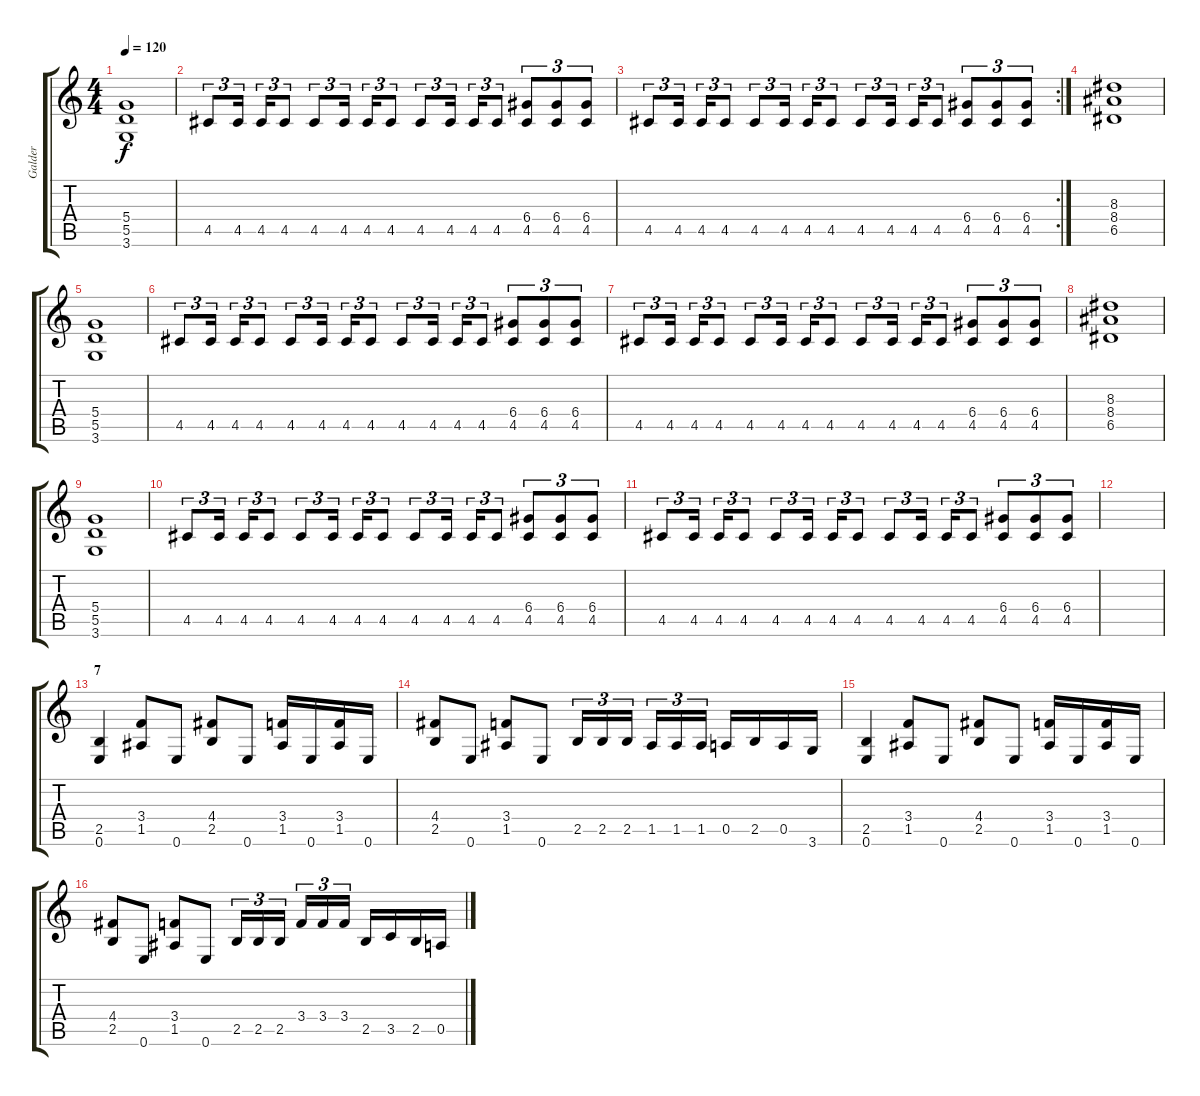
\track ("Galder" "Galder") {instrument distortionguitar}
\staff {score tabs}
\tuning (E4 B3 G3 D3 A2 E2) {hide}
\ts (4 4)
\tempo 120
\clef g2
\ks c
(5.4 5.5 3.6).1{dy f} |
4.5.8{tu (3 2)} 4.5.16{tu (3 2)} 4.5.16{tu (3 2)} 4.5.8{tu (3 2)} 4.5.8{tu (3 2)} 4.5.16{tu (3 2)} 4.5.16{tu (3 2)} 4.5.8{tu (3 2)} 4.5.8{tu (3 2)} 4.5.16{tu (3 2)} 4.5.16{tu (3 2)} 4.5.8{tu (3 2)} (6.4 4.5).8{tu (3 2)} (6.4 4.5).8{tu (3 2)} (6.4 4.5).8{tu (3 2)} |
\rc 2
4.5.8{tu (3 2)} 4.5.16{tu (3 2)} 4.5.16{tu (3 2)} 4.5.8{tu (3 2)} 4.5.8{tu (3 2)} 4.5.16{tu (3 2)} 4.5.16{tu (3 2)} 4.5.8{tu (3 2)} 4.5.8{tu (3 2)} 4.5.16{tu (3 2)} 4.5.16{tu (3 2)} 4.5.8{tu (3 2)} (6.4 4.5).8{tu (3 2)} (6.4 4.5).8{tu (3 2)} (6.4 4.5).8{tu (3 2)} |
(8.3 8.4 6.5).1 |
(5.4 5.5 3.6).1 |
4.5.8{tu (3 2)} 4.5.16{tu (3 2)} 4.5.16{tu (3 2)} 4.5.8{tu (3 2)} 4.5.8{tu (3 2)} 4.5.16{tu (3 2)} 4.5.16{tu (3 2)} 4.5.8{tu (3 2)} 4.5.8{tu (3 2)} 4.5.16{tu (3 2)} 4.5.16{tu (3 2)} 4.5.8{tu (3 2)} (6.4 4.5).8{tu (3 2)} (6.4 4.5).8{tu (3 2)} (6.4 4.5).8{tu (3 2)} |
4.5.8{tu (3 2)} 4.5.16{tu (3 2)} 4.5.16{tu (3 2)} 4.5.8{tu (3 2)} 4.5.8{tu (3 2)} 4.5.16{tu (3 2)} 4.5.16{tu (3 2)} 4.5.8{tu (3 2)} 4.5.8{tu (3 2)} 4.5.16{tu (3 2)} 4.5.16{tu (3 2)} 4.5.8{tu (3 2)} (6.4 4.5).8{tu (3 2)} (6.4 4.5).8{tu (3 2)} (6.4 4.5).8{tu (3 2)} |
(8.3 8.4 6.5).1 |
(5.4 5.5 3.6).1 |
4.5.8{tu (3 2)} 4.5.16{tu (3 2)} 4.5.16{tu (3 2)} 4.5.8{tu (3 2)} 4.5.8{tu (3 2)} 4.5.16{tu (3 2)} 4.5.16{tu (3 2)} 4.5.8{tu (3 2)} 4.5.8{tu (3 2)} 4.5.16{tu (3 2)} 4.5.16{tu (3 2)} 4.5.8{tu (3 2)} (6.4 4.5).8{tu (3 2)} (6.4 4.5).8{tu (3 2)} (6.4 4.5).8{tu (3 2)} |
4.5.8{tu (3 2)} 4.5.16{tu (3 2)} 4.5.16{tu (3 2)} 4.5.8{tu (3 2)} 4.5.8{tu (3 2)} 4.5.16{tu (3 2)} 4.5.16{tu (3 2)} 4.5.8{tu (3 2)} 4.5.8{tu (3 2)} 4.5.16{tu (3 2)} 4.5.16{tu (3 2)} 4.5.8{tu (3 2)} (6.4 4.5).8{tu (3 2)} (6.4 4.5).8{tu (3 2)} (6.4 4.5).8{tu (3 2)} |
|
\section ("" "7")
(2.5 0.6).4 (3.4 1.5).8 0.6.8 (4.4 2.5).8 0.6.8 (3.4 1.5).16 0.6.16 (3.4 1.5).16 0.6.16 |
(4.4 2.5).8 0.6.8 (3.4 1.5).8 0.6.8 2.5.16{tu (3 2)} 2.5.16{tu (3 2)} 2.5.16{tu (3 2)} 1.5.16{tu (3 2)} 1.5.16{tu (3 2)} 1.5.16{tu (3 2)} 0.5.16 2.5.16 0.5.16 3.6.16 |
(2.5 0.6).4 (3.4 1.5).8 0.6.8 (4.4 2.5).8 0.6.8 (3.4 1.5).16 0.6.16 (3.4 1.5).16 0.6.16 |
(4.4 2.5).8 0.6.8 (3.4 1.5).8 0.6.8 2.5.16{tu (3 2)} 2.5.16{tu (3 2)} 2.5.16{tu (3 2)} 3.4.16{tu (3 2)} 3.4.16{tu (3 2)} 3.4.16{tu (3 2)} 2.5.16 3.5.16 2.5.16 0.5.16
